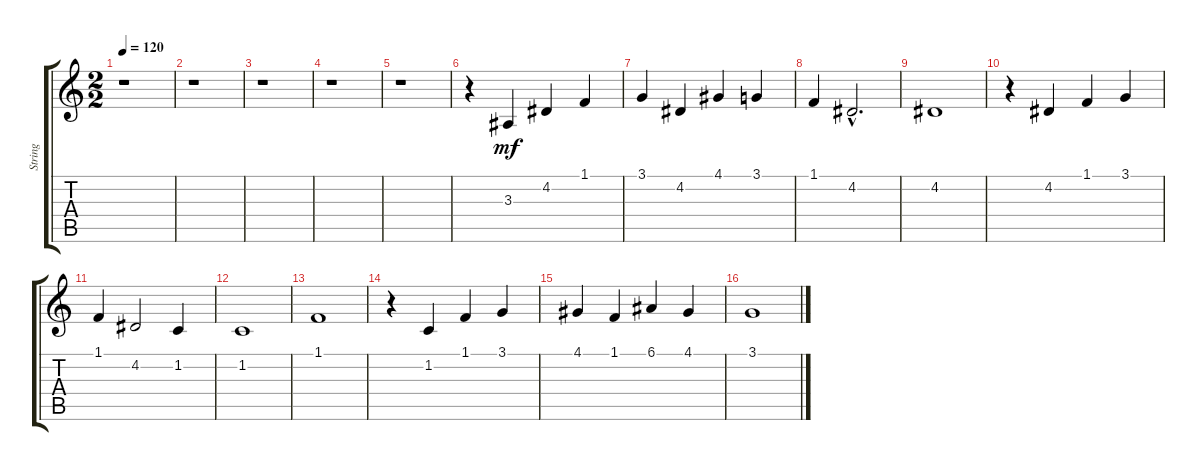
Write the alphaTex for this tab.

\track ("String" "String") {instrument stringensemble1}
\staff {score tabs}
\tuning (E4 B3 G3 D3 A2 E2) {hide}
\ts (2 2)
\tempo 120
\clef g2
\ks c
r.1{dy mf instrument stringensemble1} |
r.1 |
r.1 |
r.1 |
r.1 |
r.4 3.3.4 4.2.4 1.1.4 |
3.1.4 4.2.4 4.1.4 3.1.4 |
1.1.4 4.2{hac}.2{d} |
4.2.1 |
r.4 4.2.4 1.1.4 3.1.4 |
1.1.4 4.2.2 1.2.4 |
1.2.1 |
1.1.1 |
r.4 1.2.4 1.1.4 3.1.4 |
4.1.4 1.1.4 6.1.4 4.1.4 |
3.1.1
